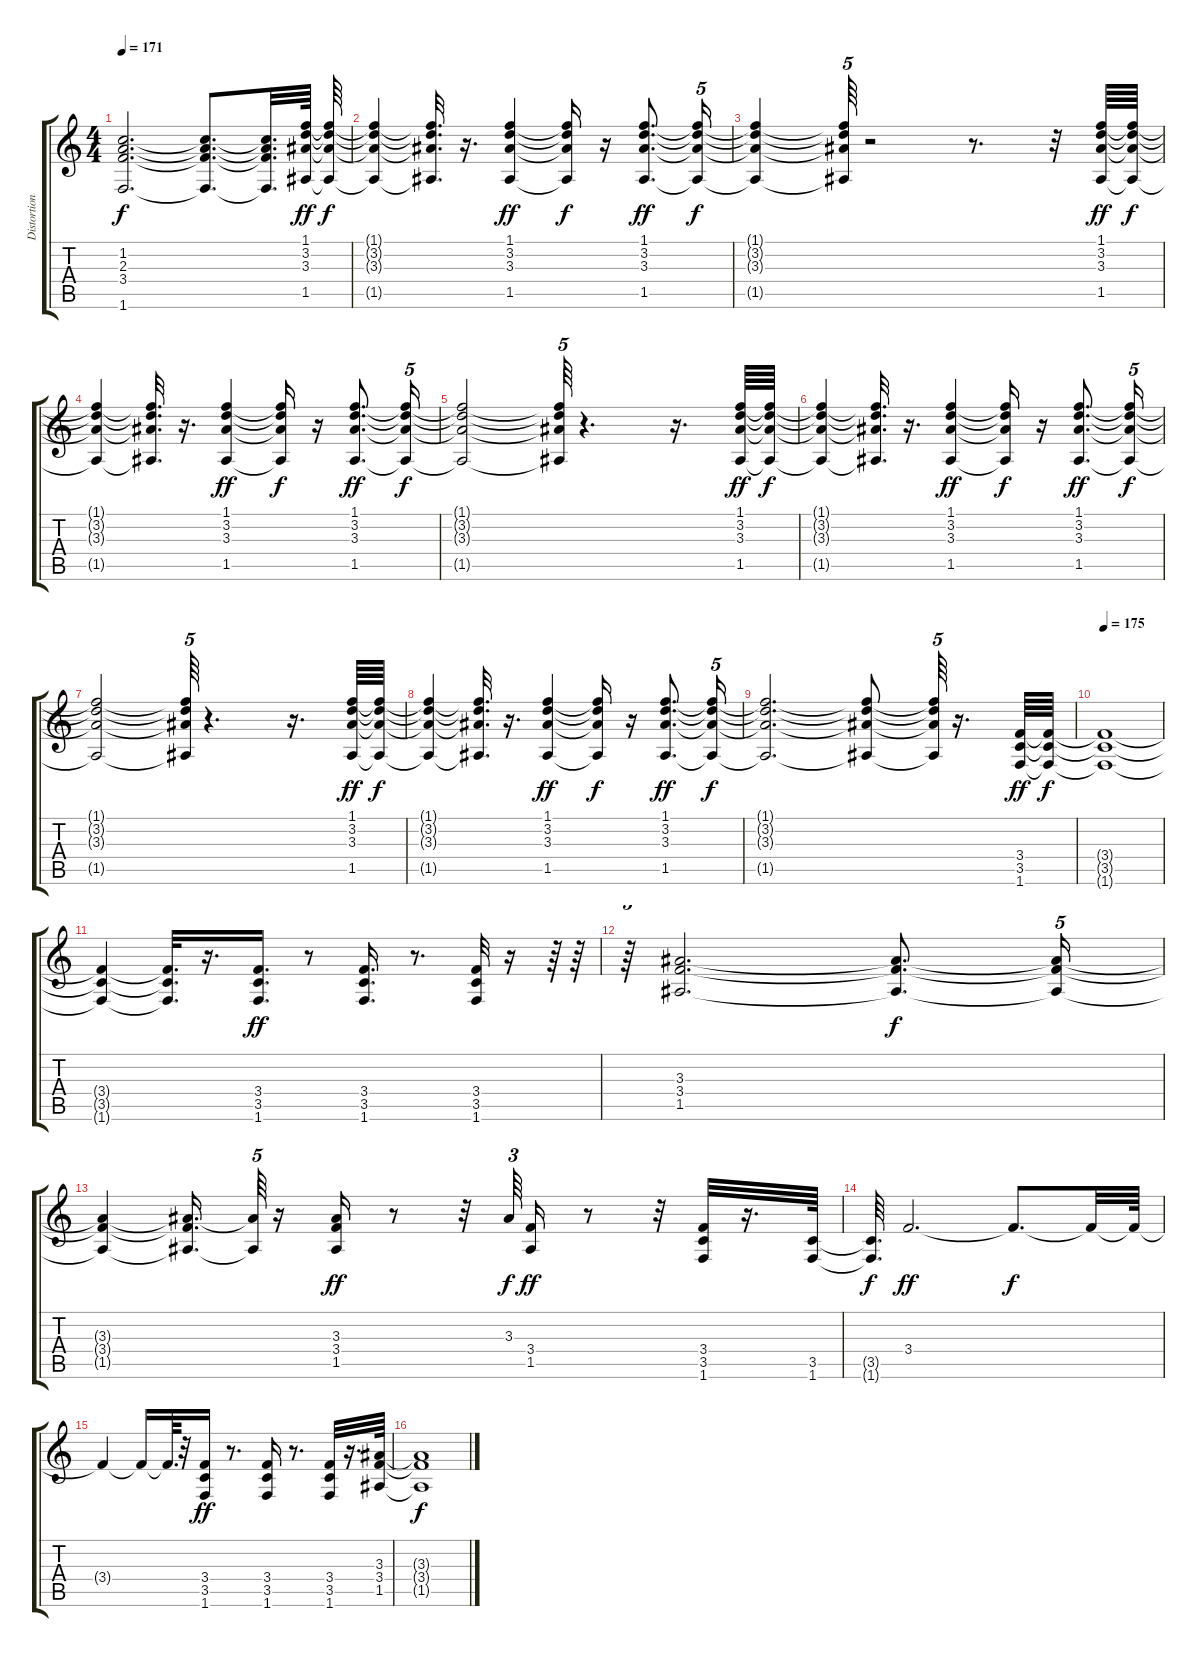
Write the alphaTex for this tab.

\track ("Distortion" "Distortion") {instrument overdrivenguitar}
\staff {score tabs}
\tuning (E4 B3 G3 D3 A2 E2) {hide}
\ts (4 4)
\tempo 171
\clef g2
\ks c
(1.2{t} 2.3{t} 3.4{t} 1.6{t}).2{d dy f} (1.2{t} 2.3{t} 3.4{t} 1.6{t}).8{d} (1.2{t} 2.3{t} 3.4{t} 1.6{t}).32{d} (1.1 3.2 3.3 1.5).64{dy ff} (1.1{t} 3.2{t} 3.3{t} 1.5{t}).64{dy f} |
(1.1{t} 3.2{t} 3.3{t} 1.5{t}).4 (1.1{t} 3.2{t} 3.3{t} 1.5{t}).32{d} r.16{d} (1.1 3.2 3.3 1.5).4{dy ff} (1.1{t} 3.2{t} 3.3{t} 1.5{t}).16{dy f} r.16 (1.1 3.2 3.3 1.5).8{d dy ff} (1.1{t} 3.2{t} 3.3{t} 1.5{t}).16{tu (5 4) dy f} |
(1.1{t} 3.2{t} 3.3{t} 1.5{t}).4 (1.1{t} 3.2{t} 3.3{t} 1.5{t}).64{tu (5 4)} r.2 r.8{d} r.32 (1.1 3.2 3.3 1.5).64{dy ff} (1.1{t} 3.2{t} 3.3{t} 1.5{t}).64{dy f} |
(1.1{t} 3.2{t} 3.3{t} 1.5{t}).4 (1.1{t} 3.2{t} 3.3{t} 1.5{t}).32{d} r.16{d} (1.1 3.2 3.3 1.5).4{dy ff} (1.1{t} 3.2{t} 3.3{t} 1.5{t}).16{dy f} r.16 (1.1 3.2 3.3 1.5).8{d dy ff} (1.1{t} 3.2{t} 3.3{t} 1.5{t}).16{tu (5 4) dy f} |
(1.1{t} 3.2{t} 3.3{t} 1.5{t}).2 (1.1{t} 3.2{t} 3.3{t} 1.5{t}).64{tu (5 4)} r.4{d} r.16{d} (1.1 3.2 3.3 1.5).64{dy ff} (1.1{t} 3.2{t} 3.3{t} 1.5{t}).64{dy f} |
(1.1{t} 3.2{t} 3.3{t} 1.5{t}).4 (1.1{t} 3.2{t} 3.3{t} 1.5{t}).32{d} r.16{d} (1.1 3.2 3.3 1.5).4{dy ff} (1.1{t} 3.2{t} 3.3{t} 1.5{t}).16{dy f} r.16 (1.1 3.2 3.3 1.5).8{d dy ff} (1.1{t} 3.2{t} 3.3{t} 1.5{t}).16{tu (5 4) dy f} |
(1.1{t} 3.2{t} 3.3{t} 1.5{t}).2 (1.1{t} 3.2{t} 3.3{t} 1.5{t}).64{tu (5 4)} r.4{d} r.16{d} (1.1 3.2 3.3 1.5).64{dy ff} (1.1{t} 3.2{t} 3.3{t} 1.5{t}).64{dy f} |
(1.1{t} 3.2{t} 3.3{t} 1.5{t}).4 (1.1{t} 3.2{t} 3.3{t} 1.5{t}).32{d} r.16{d} (1.1 3.2 3.3 1.5).4{dy ff} (1.1{t} 3.2{t} 3.3{t} 1.5{t}).16{dy f} r.16 (1.1 3.2 3.3 1.5).8{d dy ff} (1.1{t} 3.2{t} 3.3{t} 1.5{t}).16{tu (5 4) dy f} |
(1.1{t} 3.2{t} 3.3{t} 1.5{t}).2{d} (1.1{t} 3.2{t} 3.3{t} 1.5{t}).8 (1.1{t} 3.2{t} 3.3{t} 1.5{t}).64{tu (5 4)} r.16{d} (3.4 3.5 1.6).64{dy ff} (3.4{t} 3.5{t} 1.6{t}).64{dy f} |
\tempo 175
(3.4{t} 3.5{t} 1.6{t}).1 |
(3.4{t} 3.5{t} 1.6{t}).4 (3.4{t} 3.5{t} 1.6{t}).32{d} r.16{d} (3.4 3.5 1.6).16{d dy ff} r.8 (3.4 3.5 1.6).16{d} r.8{d} (3.4 3.5 1.6).32 r.16 r.64 r.64 |
r.64{tu (5 4)} (3.3 3.4 1.5).2{d} (3.3{t} 3.4{t} 1.5{t}).8{d dy f} (3.3{t} 3.4{t} 1.5{t}).16{tu (5 4)} |
(3.3{t} 3.4{t} 1.5{t}).4 (3.3{t} 3.4{t} 1.5{t}).16{d} (3.3{t} 1.5{t}).64{tu (5 4)} r.16 (3.3 3.4 1.5).16{dy ff} r.8 r.32 3.3.64{tu (3 2) dy f} (3.4 1.5).16{dy ff} r.8 r.32 (3.4 3.5 1.6).32 r.16{d} (3.5 1.6).64 |
(3.5{t} 1.6{t}).64{d dy f} 3.4.2{d dy ff} 3.4{t}.8{d dy f} 3.4{t}.32 3.4{t}.64 |
3.4{t}.4 3.4{t}.16 3.4{t}.64{d} r.32 (3.4 3.5 1.6).16{dy ff} r.8{d} (3.4 3.5 1.6).16 r.8{d} (3.4 3.5 1.6).32 r.16{d} (3.3 3.4 1.5).64 |
(3.3{t} 3.4{t} 1.5{t}).1{dy f}
